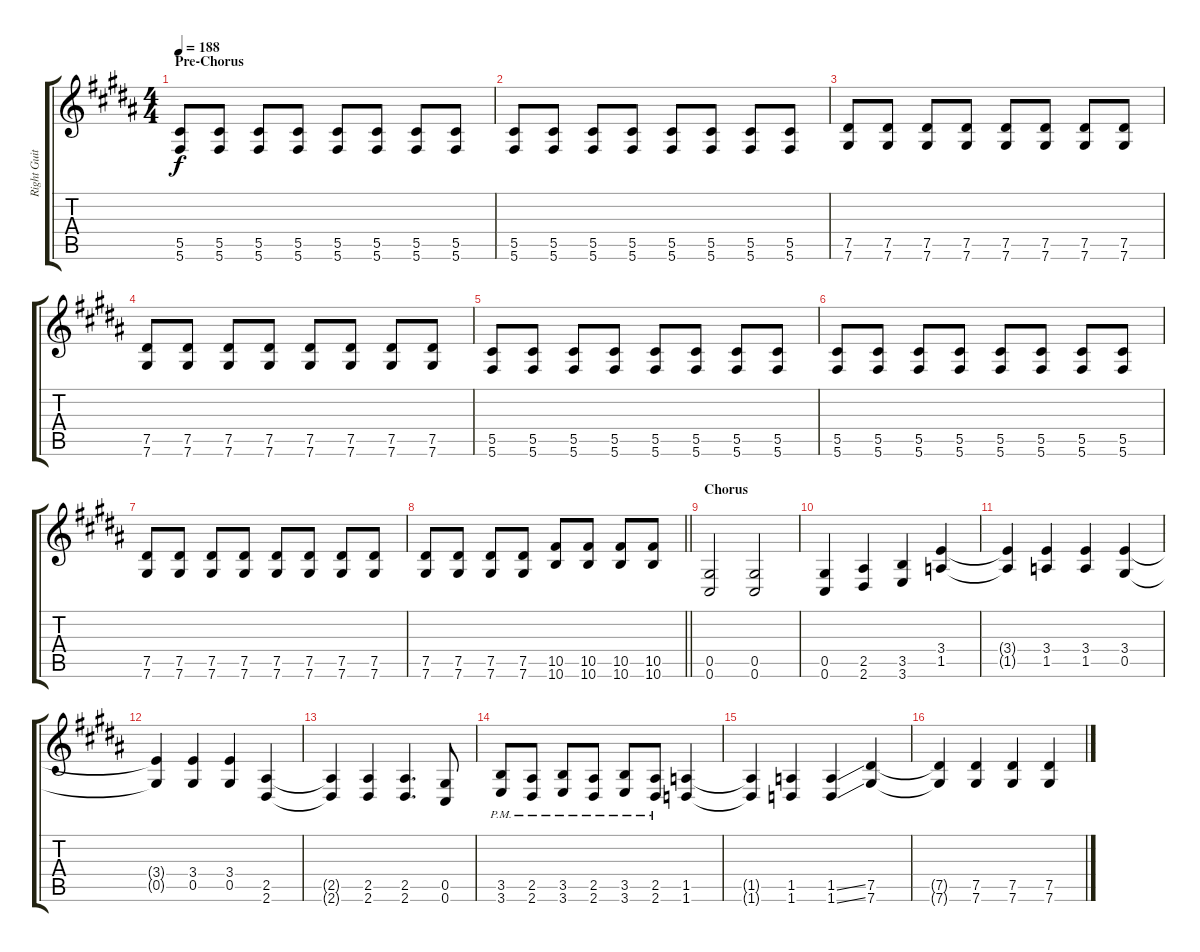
\track ("Right Guitar" "Right Guit") {instrument distortionguitar}
\staff {score tabs}
\tuning (Eb4 Bb3 Gb3 Db3 Ab2 Db2) {hide}
\ts (4 4)
\section ("" "Pre-Chorus")
\tempo 188
\clef g2
\ks b
(5.5 5.6).8{dy f} (5.5 5.6).8 (5.5 5.6).8 (5.5 5.6).8 (5.5 5.6).8 (5.5 5.6).8 (5.5 5.6).8 (5.5 5.6).8 |
(5.5 5.6).8 (5.5 5.6).8 (5.5 5.6).8 (5.5 5.6).8 (5.5 5.6).8 (5.5 5.6).8 (5.5 5.6).8 (5.5 5.6).8 |
(7.5 7.6).8 (7.5 7.6).8 (7.5 7.6).8 (7.5 7.6).8 (7.5 7.6).8 (7.5 7.6).8 (7.5 7.6).8 (7.5 7.6).8 |
(7.5 7.6).8 (7.5 7.6).8 (7.5 7.6).8 (7.5 7.6).8 (7.5 7.6).8 (7.5 7.6).8 (7.5 7.6).8 (7.5 7.6).8 |
(5.5 5.6).8 (5.5 5.6).8 (5.5 5.6).8 (5.5 5.6).8 (5.5 5.6).8 (5.5 5.6).8 (5.5 5.6).8 (5.5 5.6).8 |
(5.5 5.6).8 (5.5 5.6).8 (5.5 5.6).8 (5.5 5.6).8 (5.5 5.6).8 (5.5 5.6).8 (5.5 5.6).8 (5.5 5.6).8 |
(7.5 7.6).8 (7.5 7.6).8 (7.5 7.6).8 (7.5 7.6).8 (7.5 7.6).8 (7.5 7.6).8 (7.5 7.6).8 (7.5 7.6).8 |
\barLineRight lightlight
(7.5 7.6).8 (7.5 7.6).8 (7.5 7.6).8 (7.5 7.6).8 (10.5 10.6).8 (10.5 10.6).8 (10.5 10.6).8 (10.5 10.6).8 |
\section ("" "Chorus")
(0.5 0.6).2 (0.5 0.6).2 |
(0.5 0.6).4 (2.5 2.6).4 (3.5 3.6).4 (3.4 1.5).4 |
(3.4{t} 1.5{t}).4 (3.4 1.5).4 (3.4 1.5).4 (3.4 0.5).4 |
(3.4{t} 0.5{t}).4 (3.4 0.5).4 (3.4 0.5).4 (2.5 2.6).4 |
(2.5{t} 2.6{t}).4 (2.5 2.6).4 (2.5 2.6).4{d} (0.5 0.6).8 |
(3.5{pm} 3.6{pm}).8 (2.5{pm} 2.6{pm}).8 (3.5{pm} 3.6{pm}).8 (2.5{pm} 2.6{pm}).8 (3.5{pm} 3.6{pm}).8 (2.5{pm} 2.6{pm}).8 (1.5 1.6).4 |
(1.5{t} 1.6{t}).4 (1.5 1.6).4 (1.5{ss} 1.6{ss}).4 (7.5 7.6).4 |
(7.5{t} 7.6{t}).4 (7.5 7.6).4 (7.5 7.6).4 (7.5 7.6).4
